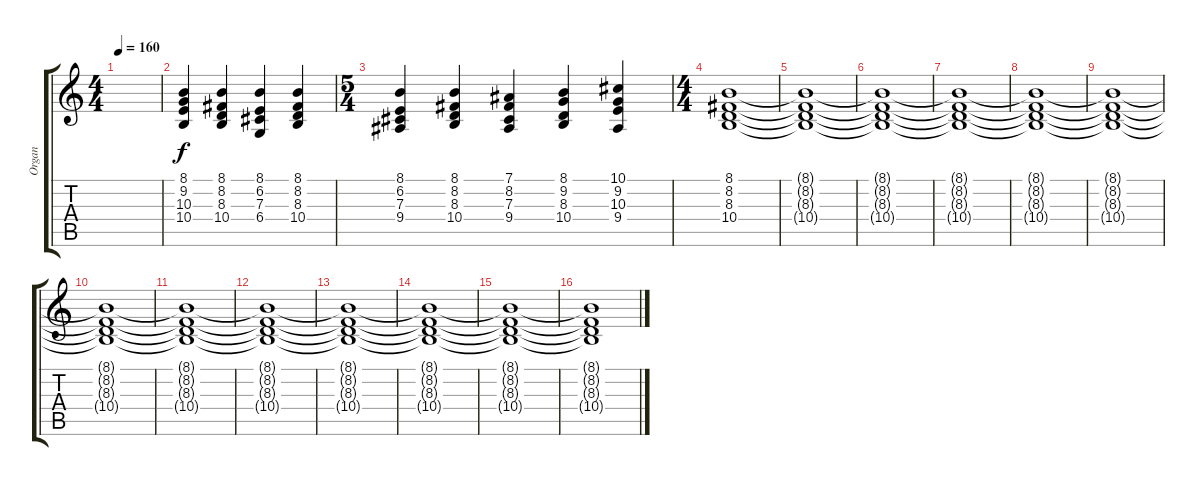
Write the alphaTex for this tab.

\track ("Organ" "Organ") {instrument rockorgan}
\staff {score tabs}
\tuning (Eb4 Bb3 Gb3 Db3 Ab2 Eb2) {hide}
\ts (4 4)
\tempo 160
\clef g2
\ks c
|
(8.1 9.2 10.3 10.4).4{volume 9} (8.1 8.2 8.3 10.4).4 (8.1 6.2 7.3 6.4).4 (8.1 8.2 8.3 10.4).4 |
\ts (5 4)
(8.1 6.2 7.3 9.4).4 (8.1 8.2 8.3 10.4).4 (7.1 8.2 7.3 9.4).4 (8.1 9.2 8.3 10.4).4 (10.1 9.2 10.3 9.4).4 |
\ts (4 4)
\section ("" "")
(8.1 8.2 8.3 10.4).1{volume 9} |
(8.1{t} 8.2{t} 8.3{t} 10.4{t}).1 |
(8.1{t} 8.2{t} 8.3{t} 10.4{t}).1 |
(8.1{t} 8.2{t} 8.3{t} 10.4{t}).1 |
(8.1{t} 8.2{t} 8.3{t} 10.4{t}).1 |
(8.1{t} 8.2{t} 8.3{t} 10.4{t}).1 |
(8.1{t} 8.2{t} 8.3{t} 10.4{t}).1 |
(8.1{t} 8.2{t} 8.3{t} 10.4{t}).1 |
(8.1{t} 8.2{t} 8.3{t} 10.4{t}).1 |
(8.1{t} 8.2{t} 8.3{t} 10.4{t}).1 |
(8.1{t} 8.2{t} 8.3{t} 10.4{t}).1 |
(8.1{t} 8.2{t} 8.3{t} 10.4{t}).1 |
(8.1{t} 8.2{t} 8.3{t} 10.4{t}).1
